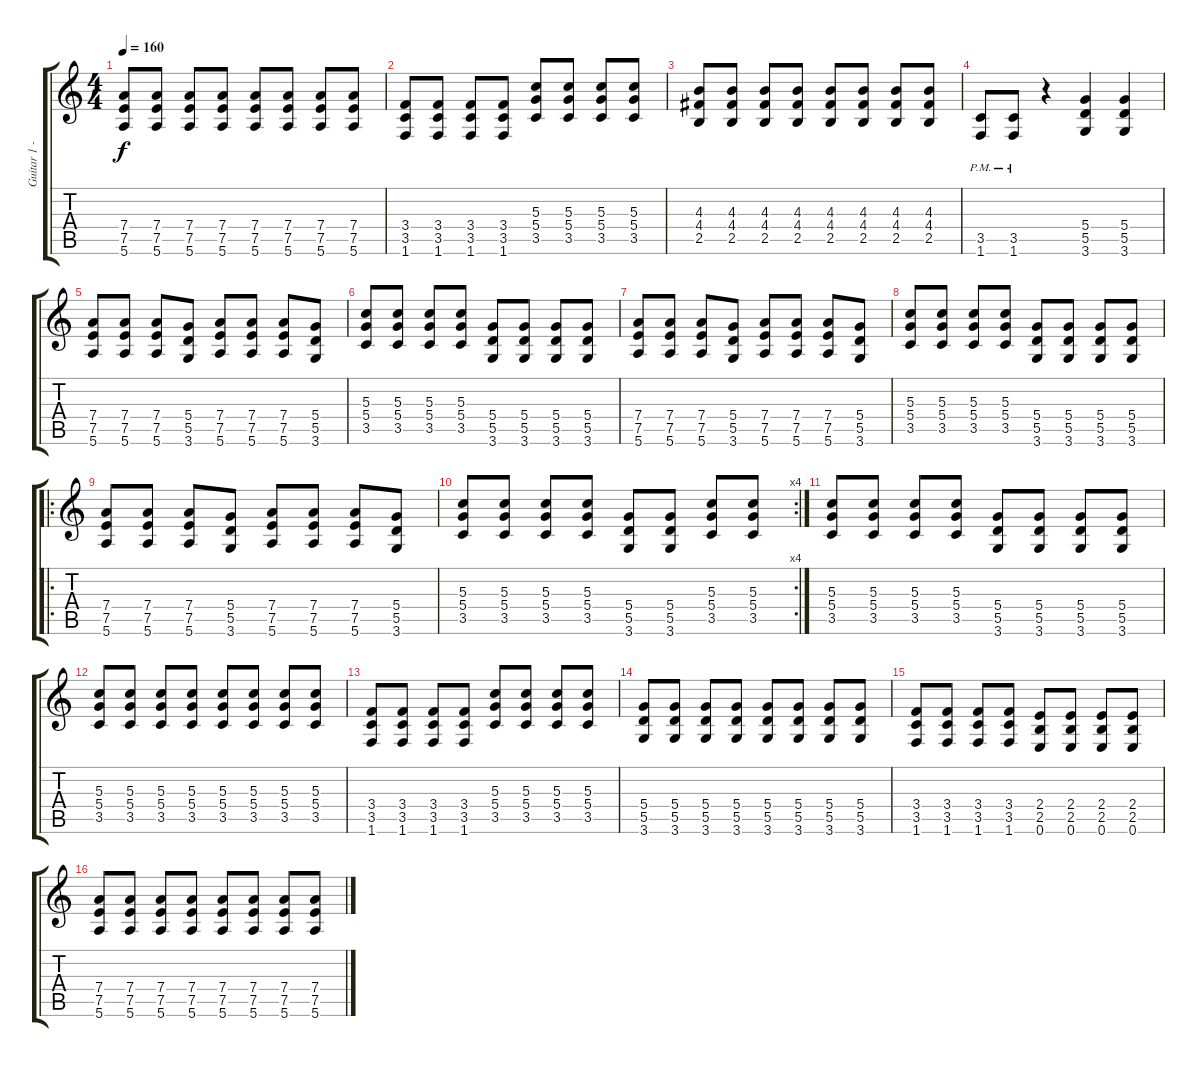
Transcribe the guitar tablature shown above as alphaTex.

\track ("Guitar 1 - Greg Hetson" "Guitar 1 -") {instrument distortionguitar}
\staff {score tabs}
\tuning (E4 B3 G3 D3 A2 E2) {hide}
\ts (4 4)
\tempo 160
\clef g2
\ks c
(7.4 7.5 5.6).8{dy f} (7.4 7.5 5.6).8 (7.4 7.5 5.6).8 (7.4 7.5 5.6).8 (7.4 7.5 5.6).8 (7.4 7.5 5.6).8 (7.4 7.5 5.6).8 (7.4 7.5 5.6).8 |
(3.4 3.5 1.6).8 (3.4 3.5 1.6).8 (3.4 3.5 1.6).8 (3.4 3.5 1.6).8 (5.3 5.4 3.5).8 (5.3 5.4 3.5).8 (5.3 5.4 3.5).8 (5.3 5.4 3.5).8 |
(4.3 4.4 2.5).8 (4.3 4.4 2.5).8 (4.3 4.4 2.5).8 (4.3 4.4 2.5).8 (4.3 4.4 2.5).8 (4.3 4.4 2.5).8 (4.3 4.4 2.5).8 (4.3 4.4 2.5).8 |
(3.5{pm} 1.6{pm}).8 (3.5{pm} 1.6{pm}).8 r.4 (5.4 5.5 3.6).4 (5.4 5.5 3.6).4 |
(7.4 7.5 5.6).8 (7.4 7.5 5.6).8 (7.4 7.5 5.6).8 (5.4 5.5 3.6).8 (7.4 7.5 5.6).8 (7.4 7.5 5.6).8 (7.4 7.5 5.6).8 (5.4 5.5 3.6).8 |
(5.3 5.4 3.5).8 (5.3 5.4 3.5).8 (5.3 5.4 3.5).8 (5.3 5.4 3.5).8 (5.4 5.5 3.6).8 (5.4 5.5 3.6).8 (5.4 5.5 3.6).8 (5.4 5.5 3.6).8 |
(7.4 7.5 5.6).8 (7.4 7.5 5.6).8 (7.4 7.5 5.6).8 (5.4 5.5 3.6).8 (7.4 7.5 5.6).8 (7.4 7.5 5.6).8 (7.4 7.5 5.6).8 (5.4 5.5 3.6).8 |
(5.3 5.4 3.5).8 (5.3 5.4 3.5).8 (5.3 5.4 3.5).8 (5.3 5.4 3.5).8 (5.4 5.5 3.6).8 (5.4 5.5 3.6).8 (5.4 5.5 3.6).8 (5.4 5.5 3.6).8 |
\ro
(7.4 7.5 5.6).8 (7.4 7.5 5.6).8 (7.4 7.5 5.6).8 (5.4 5.5 3.6).8 (7.4 7.5 5.6).8 (7.4 7.5 5.6).8 (7.4 7.5 5.6).8 (5.4 5.5 3.6).8 |
\rc 4
(5.3 5.4 3.5).8 (5.3 5.4 3.5).8 (5.3 5.4 3.5).8 (5.3 5.4 3.5).8 (5.4 5.5 3.6).8 (5.4 5.5 3.6).8 (5.3 5.4 3.5).8 (5.3 5.4 3.5).8 |
(5.3 5.4 3.5).8 (5.3 5.4 3.5).8 (5.3 5.4 3.5).8 (5.3 5.4 3.5).8 (5.4 5.5 3.6).8 (5.4 5.5 3.6).8 (5.4 5.5 3.6).8 (5.4 5.5 3.6).8 |
(5.3 5.4 3.5).8 (5.3 5.4 3.5).8 (5.3 5.4 3.5).8 (5.3 5.4 3.5).8 (5.3 5.4 3.5).8 (5.3 5.4 3.5).8 (5.3 5.4 3.5).8 (5.3 5.4 3.5).8 |
(3.4 3.5 1.6).8 (3.4 3.5 1.6).8 (3.4 3.5 1.6).8 (3.4 3.5 1.6).8 (5.3 5.4 3.5).8 (5.3 5.4 3.5).8 (5.3 5.4 3.5).8 (5.3 5.4 3.5).8 |
(5.4 5.5 3.6).8 (5.4 5.5 3.6).8 (5.4 5.5 3.6).8 (5.4 5.5 3.6).8 (5.4 5.5 3.6).8 (5.4 5.5 3.6).8 (5.4 5.5 3.6).8 (5.4 5.5 3.6).8 |
(3.4 3.5 1.6).8 (3.4 3.5 1.6).8 (3.4 3.5 1.6).8 (3.4 3.5 1.6).8 (2.4 2.5 0.6).8 (2.4 2.5 0.6).8 (2.4 2.5 0.6).8 (2.4 2.5 0.6).8 |
(7.4 7.5 5.6).8 (7.4 7.5 5.6).8 (7.4 7.5 5.6).8 (7.4 7.5 5.6).8 (7.4 7.5 5.6).8 (7.4 7.5 5.6).8 (7.4 7.5 5.6).8 (7.4 7.5 5.6).8
